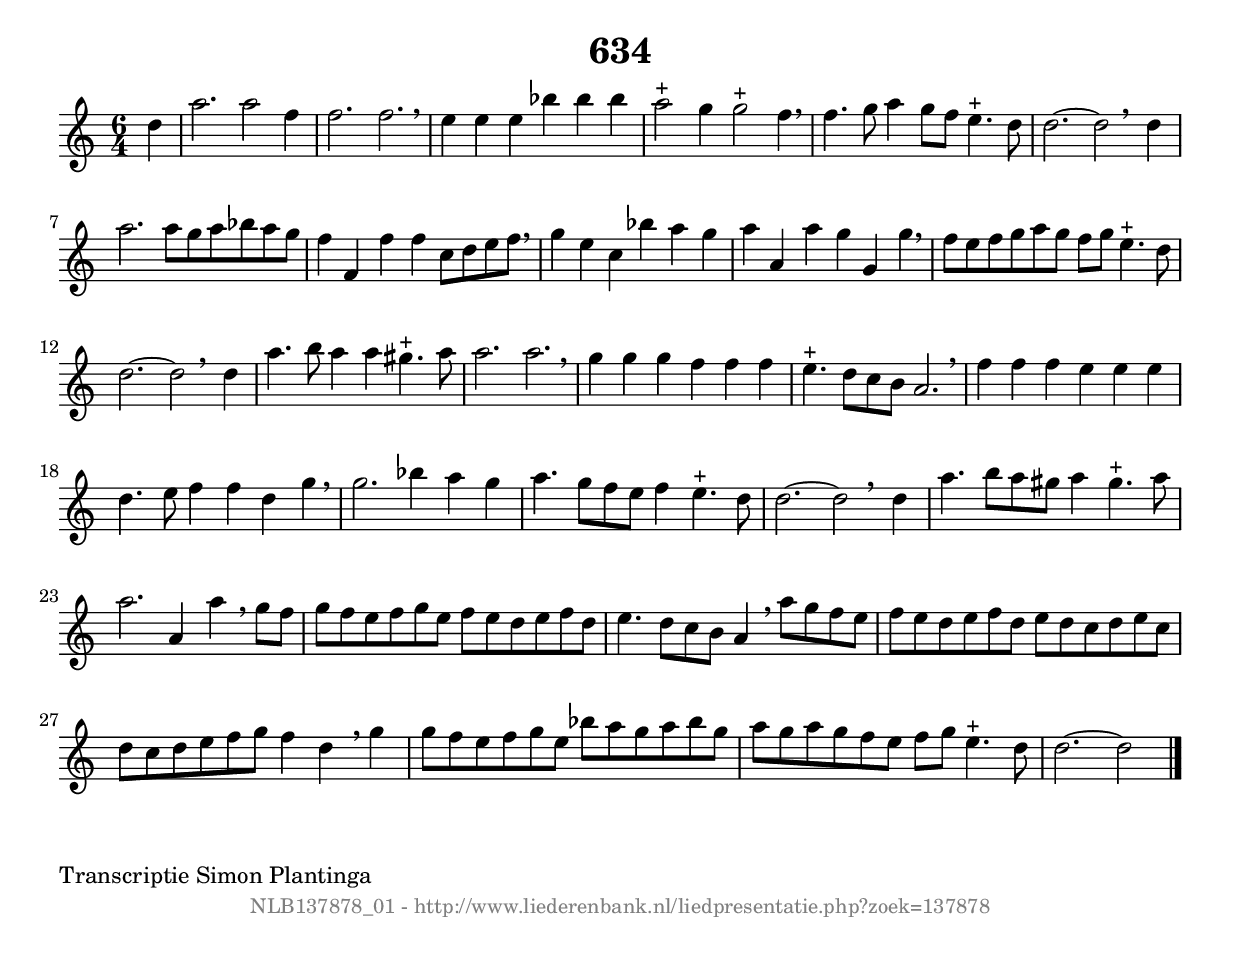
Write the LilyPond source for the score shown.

%
% produced by wce2krn 1.64 (7 June 2014)
%
\version"2.16"
#(append! paper-alist '(("long" . (cons (* 210 mm) (* 2000 mm)))))
#(set-default-paper-size "long")
sb = {\breathe}
mBreak = {\breathe }
bBreak = {\breathe }
x = {\once\override NoteHead #'style = #'cross }
gl=\glissando
itime={\override Staff.TimeSignature #'stencil = ##f }
ficta = {\once\set suggestAccidentals = ##t}
fine = {\once\override Score.RehearsalMark #'self-alignment-X = #1 \mark \markup {\italic{Fine}}}
dc = {\once\override Score.RehearsalMark #'self-alignment-X = #1 \mark \markup {\italic{D.C.}}}
dcf = {\once\override Score.RehearsalMark #'self-alignment-X = #1 \mark \markup {\italic{D.C. al Fine}}}
dcc = {\once\override Score.RehearsalMark #'self-alignment-X = #1 \mark \markup {\italic{D.C. al Coda}}}
ds = {\once\override Score.RehearsalMark #'self-alignment-X = #1 \mark \markup {\italic{D.S.}}}
dsf = {\once\override Score.RehearsalMark #'self-alignment-X = #1 \mark \markup {\italic{D.S. al Fine}}}
dsc = {\once\override Score.RehearsalMark #'self-alignment-X = #1 \mark \markup {\italic{D.S. al Coda}}}
pv = {\set Score.repeatCommands = #'((volta "1"))}
sv = {\set Score.repeatCommands = #'((volta "2"))}
tv = {\set Score.repeatCommands = #'((volta "3"))}
qv = {\set Score.repeatCommands = #'((volta "4"))}
xv = {\set Score.repeatCommands = #'((volta #f))}
\header{ tagline = ""
title = "634"
}
\score {{
\key d \dorian
\relative g'
{
\set melismaBusyProperties = #'()
\partial 32*8
\time 6/4
\tempo 4=120
\override Score.MetronomeMark #'transparent = ##t
\override Score.RehearsalMark #'break-visibility = #(vector #t #t #f)
d'4 | a'2. a2 f4 | f2. f2. \sb | e4 e4 e4 bes'4 bes4 bes4 | a2^"+" g4 g2^"+" f4 \sb | f4. g8 a4 g8 f8 e4.^"+" d8 | d2.~ d2 \bar ":|:" \bBreak
d4 | a'2. a8 g8 a8 bes8 a8 g8 | f4 f,4 f'4 f4 c8 d8 e8 f8 \sb | g4 e4 c4 bes'4 a4 g4 | a4 a,4 a'4 g4 g,4 g'4 \sb | f8 e8 f8 g8 a8 g8 f8 g8 e4.^"+" d8 | d2.~ d2 \bar ":|:" \bBreak
d4 | a'4. b8 a4 a4 gis4.^"+" a8 | a2. a2. \sb | g4 g4 g4 f4 f4 f4 | e4.^"+" d8 c8 b8 a2. \sb | f'4 f4 f4 e4 e4 e4 | d4. e8 f4 f4 d4 g4 \sb | g2. bes4 a4 g4 | a4. g8 f8 e8 f4 e4.^"+" d8 | d2.~ d2 \bar ":|:" \bBreak
d4 | a'4. b8 a8 gis8 a4 gis4.^"+" a8 | a2. a,4 a'4 \sb g8 f8 | g8 f8 e8 f8 g8 e8 f8 e8 d8 e8 f8 d8 | e4. d8 c8 b8 a4 \sb a'8 g8 f8 e8 | f8 e8 d8 e8 f8 d8 e8 d8 c8 d8 e8 c8 | d8 c8 d8 e8 f8 g8 f4 d4 \mBreak
g4 | g8 f8 e8 f8 g8 e8 bes'8 a8 g8 a8 bes8 g8 | a8 g8 a8 g8 f8 e8 f8 g8 e4.^"+" d8 | d2.~ d2 \bar "|."
 }}
 \midi { }
 \layout {
            indent = 0.0\cm
}
}
\markup { \wordwrap-string #" 
Transcriptie Simon Plantinga
"}
\markup { \vspace #0 } \markup { \with-color #grey \fill-line { \center-column { \smaller "NLB137878_01 - http://www.liederenbank.nl/liedpresentatie.php?zoek=137878" } } }
